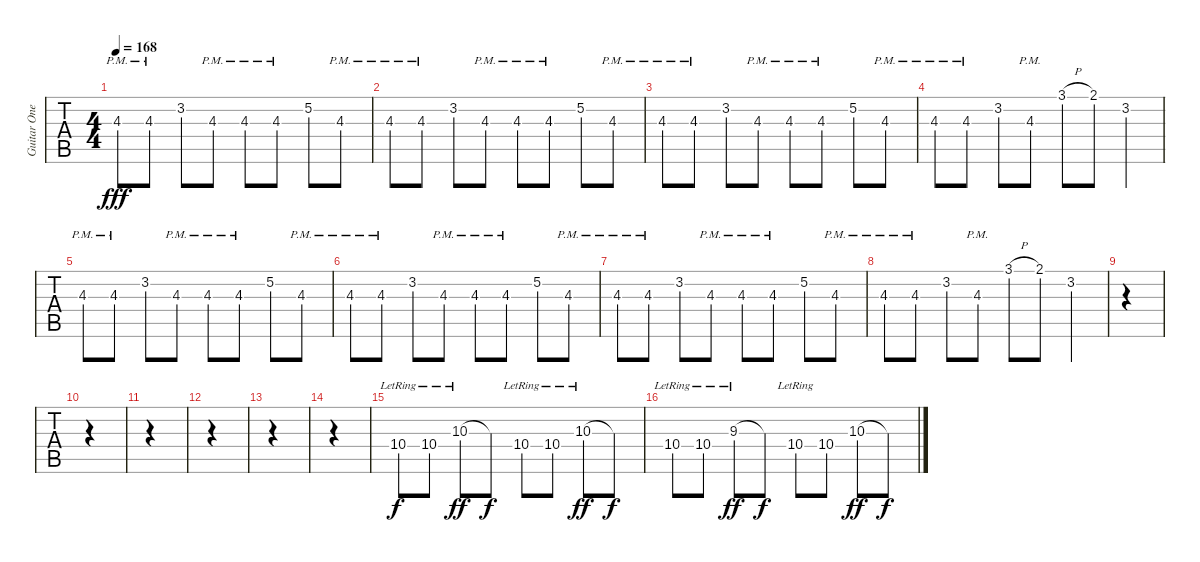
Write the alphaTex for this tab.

\track ("Guitar One" "Guitar One") {instrument electricguitarclean}
\staff {tabs}
\tuning (E4 B3 G3 D3 A2 E2) {hide}
\ts (4 4)
\tempo 168
\clef g2
\ks c
4.3{pm}.8{dy fff volume 4 balance 0} 4.3{pm}.8 3.2.8 4.3{pm}.8 4.3{pm}.8 4.3{pm}.8 5.2.8 4.3{pm}.8 |
4.3{pm}.8 4.3{pm}.8 3.2.8 4.3{pm}.8 4.3{pm}.8 4.3{pm}.8 5.2.8 4.3{pm}.8 |
4.3{pm}.8 4.3{pm}.8 3.2.8 4.3{pm}.8 4.3{pm}.8 4.3{pm}.8 5.2.8 4.3{pm}.8 |
4.3{pm}.8 4.3{pm}.8 3.2.8 4.3{pm}.8 3.1{h}.8 2.1.8 3.2.4 |
4.3{pm}.8 4.3{pm}.8 3.2.8 4.3{pm}.8 4.3{pm}.8 4.3{pm}.8 5.2.8 4.3{pm}.8 |
4.3{pm}.8 4.3{pm}.8 3.2.8 4.3{pm}.8 4.3{pm}.8 4.3{pm}.8 5.2.8 4.3{pm}.8 |
4.3{pm}.8 4.3{pm}.8 3.2.8 4.3{pm}.8 4.3{pm}.8 4.3{pm}.8 5.2.8 4.3{pm}.8 |
4.3{pm}.8 4.3{pm}.8 3.2.8 4.3{pm}.8 3.1{h}.8 2.1.8 3.2.4 |
|
|
|
|
|
|
10.4{lr}.8{dy f balance 0} 10.4{lr}.8 10.3{lr}.8{dy ff} 10.3{t}.8{dy f} 10.4{lr}.8 10.4{lr}.8 10.3{lr}.8{dy ff} 10.3{t}.8{dy f} |
10.4{lr}.8 10.4{lr}.8 9.3{lr}.8{dy ff} 9.3{t}.8{dy f} 10.4{lr}.8 10.4.8 10.3.8{dy ff} 10.3{t}.8{dy f}
